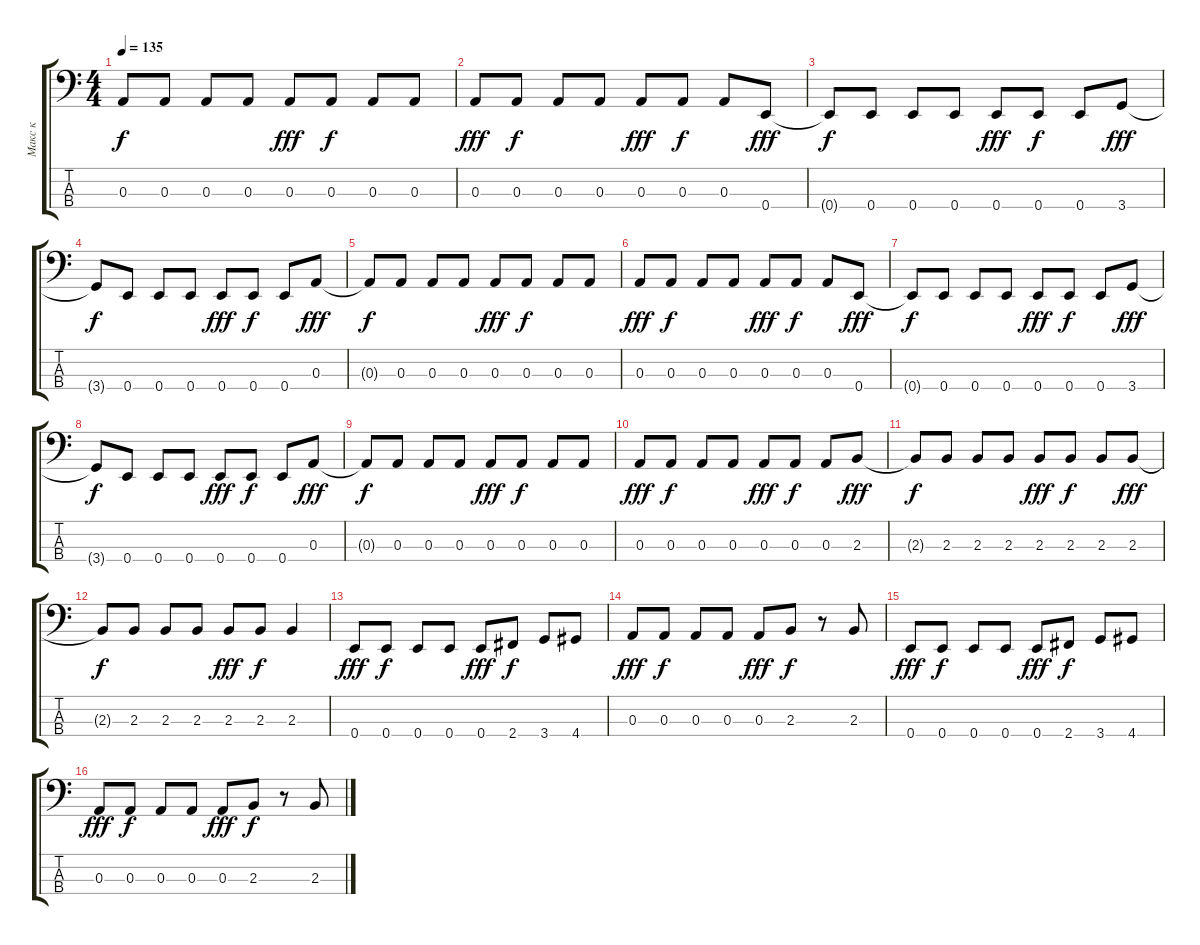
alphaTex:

\track ("Макс к" "Макс к") {instrument electricbassfinger}
\staff {score tabs}
\tuning (G2 D2 A1 E1) {hide}
\ts (4 4)
\tempo 135
\clef f4
\ks c
0.3{t}.8{dy f} 0.3.8 0.3.8 0.3.8 0.3.8{dy fff} 0.3.8{dy f} 0.3.8 0.3.8 |
0.3.8{dy fff} 0.3.8{dy f} 0.3.8 0.3.8 0.3.8{dy fff} 0.3.8{dy f} 0.3.8 0.4.8{dy fff} |
0.4{t}.8{dy f} 0.4.8 0.4.8 0.4.8 0.4.8{dy fff} 0.4.8{dy f} 0.4.8 3.4.8{dy fff} |
3.4{t}.8{dy f} 0.4.8 0.4.8 0.4.8 0.4.8{dy fff} 0.4.8{dy f} 0.4.8 0.3.8{dy fff} |
0.3{t}.8{dy f} 0.3.8 0.3.8 0.3.8 0.3.8{dy fff} 0.3.8{dy f} 0.3.8 0.3.8 |
0.3.8{dy fff} 0.3.8{dy f} 0.3.8 0.3.8 0.3.8{dy fff} 0.3.8{dy f} 0.3.8 0.4.8{dy fff} |
0.4{t}.8{dy f} 0.4.8 0.4.8 0.4.8 0.4.8{dy fff} 0.4.8{dy f} 0.4.8 3.4.8{dy fff} |
3.4{t}.8{dy f} 0.4.8 0.4.8 0.4.8 0.4.8{dy fff} 0.4.8{dy f} 0.4.8 0.3.8{dy fff} |
0.3{t}.8{dy f} 0.3.8 0.3.8 0.3.8 0.3.8{dy fff} 0.3.8{dy f} 0.3.8 0.3.8 |
0.3.8{dy fff} 0.3.8{dy f} 0.3.8 0.3.8 0.3.8{dy fff} 0.3.8{dy f} 0.3.8 2.3.8{dy fff} |
2.3{t}.8{dy f} 2.3.8 2.3.8 2.3.8 2.3.8{dy fff} 2.3.8{dy f} 2.3.8 2.3.8{dy fff} |
2.3{t}.8{dy f} 2.3.8 2.3.8 2.3.8 2.3.8{dy fff} 2.3.8{dy f} 2.3.4 |
0.4.8{dy fff} 0.4.8{dy f} 0.4.8 0.4.8 0.4.8{dy fff} 2.4.8{dy f} 3.4.8 4.4.8 |
0.3.8{dy fff} 0.3.8{dy f} 0.3.8 0.3.8 0.3.8{dy fff} 2.3.8{dy f} r.8 2.3.8 |
0.4.8{dy fff} 0.4.8{dy f} 0.4.8 0.4.8 0.4.8{dy fff} 2.4.8{dy f} 3.4.8 4.4.8 |
0.3.8{dy fff} 0.3.8{dy f} 0.3.8 0.3.8 0.3.8{dy fff} 2.3.8{dy f} r.8 2.3.8
